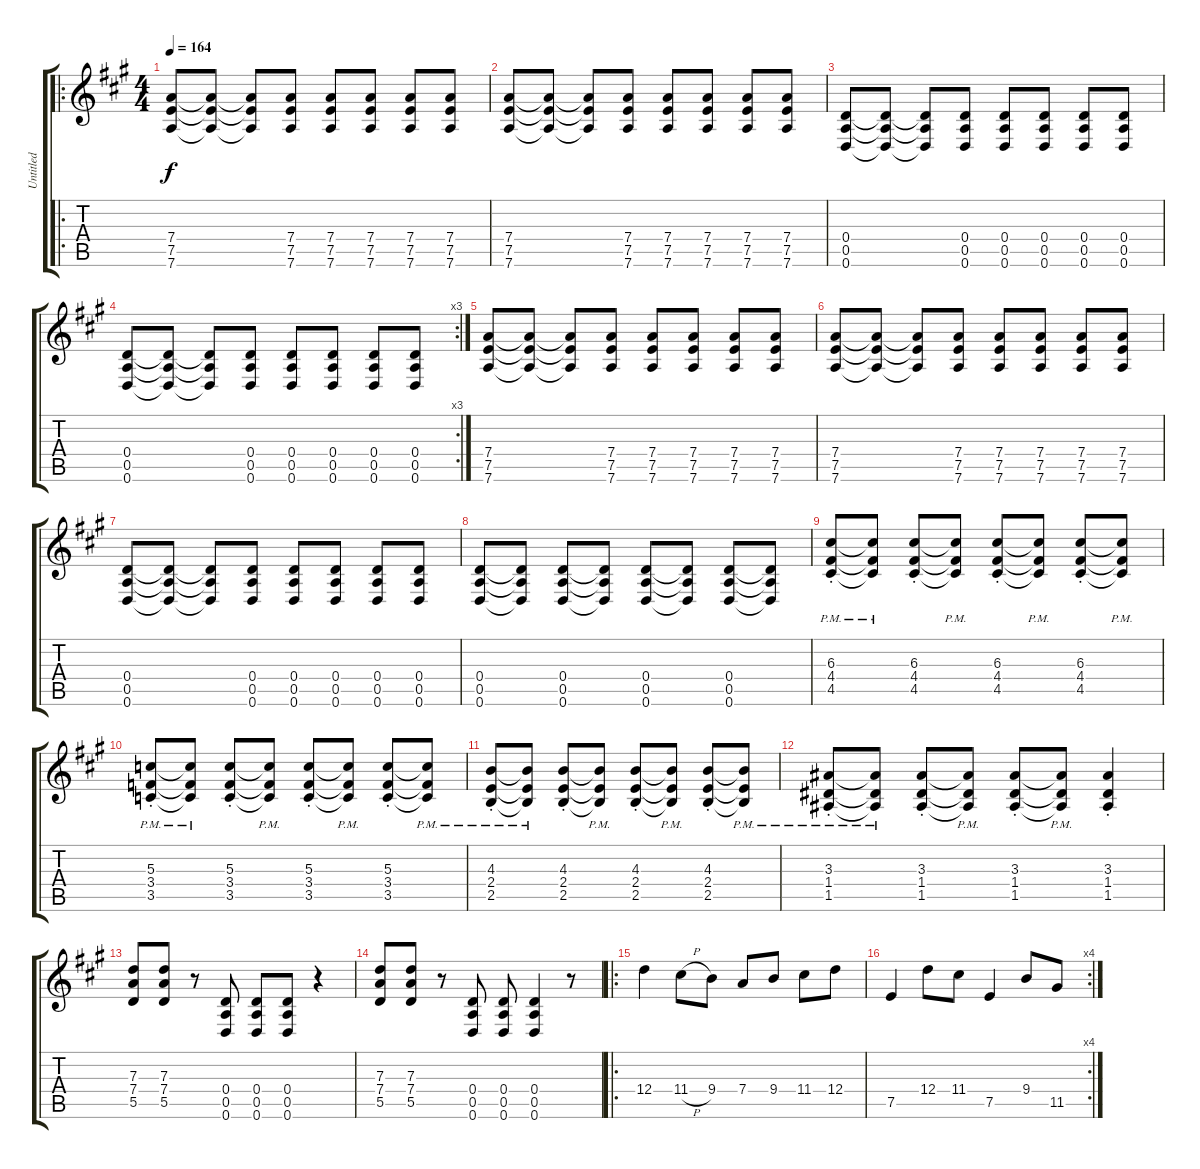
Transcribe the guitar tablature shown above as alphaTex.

\track ("Untitled" "Untitled") {instrument distortionguitar}
\staff {score tabs}
\tuning (E4 B3 G3 D3 A2 D2) {hide}
\ro
\ts (4 4)
\tempo 164
\clef g2
\ks a
(7.4 7.5 7.6).8{dy f} (7.4{t} 7.5{t} 7.6{t}).8 (7.4{t} 7.5{t} 7.6{t}).8 (7.4 7.5 7.6).8 (7.4 7.5 7.6).8 (7.4 7.5 7.6).8 (7.4 7.5 7.6).8 (7.4 7.5 7.6).8 |
(7.4 7.5 7.6).8 (7.4{t} 7.5{t} 7.6{t}).8 (7.4{t} 7.5{t} 7.6{t}).8 (7.4 7.5 7.6).8 (7.4 7.5 7.6).8 (7.4 7.5 7.6).8 (7.4 7.5 7.6).8 (7.4 7.5 7.6).8 |
(0.4 0.5 0.6).8 (0.4{t} 0.5{t} 0.6{t}).8 (0.4{t} 0.5{t} 0.6{t}).8 (0.4 0.5 0.6).8 (0.4 0.5 0.6).8 (0.4 0.5 0.6).8 (0.4 0.5 0.6).8 (0.4 0.5 0.6).8 |
\rc 3
(0.4 0.5 0.6).8 (0.4{t} 0.5{t} 0.6{t}).8 (0.4{t} 0.5{t} 0.6{t}).8 (0.4 0.5 0.6).8 (0.4 0.5 0.6).8 (0.4 0.5 0.6).8 (0.4 0.5 0.6).8 (0.4 0.5 0.6).8 |
(7.4 7.5 7.6).8 (7.4{t} 7.5{t} 7.6{t}).8 (7.4{t} 7.5{t} 7.6{t}).8 (7.4 7.5 7.6).8 (7.4 7.5 7.6).8 (7.4 7.5 7.6).8 (7.4 7.5 7.6).8 (7.4 7.5 7.6).8 |
(7.4 7.5 7.6).8 (7.4{t} 7.5{t} 7.6{t}).8 (7.4{t} 7.5{t} 7.6{t}).8 (7.4 7.5 7.6).8 (7.4 7.5 7.6).8 (7.4 7.5 7.6).8 (7.4 7.5 7.6).8 (7.4 7.5 7.6).8 |
(0.4 0.5 0.6).8 (0.4{t} 0.5{t} 0.6{t}).8 (0.4{t} 0.5{t} 0.6{t}).8 (0.4 0.5 0.6).8 (0.4 0.5 0.6).8 (0.4 0.5 0.6).8 (0.4 0.5 0.6).8 (0.4 0.5 0.6).8 |
(0.4 0.5 0.6).8 (0.4{t} 0.5{t} 0.6{t}).8 (0.4 0.5 0.6).8 (0.4{t} 0.5{t} 0.6{t}).8 (0.4 0.5 0.6).8 (0.4{t} 0.5{t} 0.6{t}).8 (0.4 0.5 0.6).8 (0.4{t} 0.5{t} 0.6{t}).8 |
(6.3{pm st} 4.4{pm st} 4.5{pm st}).8 (6.3{pm t} 4.4{pm t} 4.5{pm t}).8 (6.3{st} 4.4{st} 4.5{st}).8 (6.3{pm t} 4.4{pm t} 4.5{pm t}).8 (6.3{st} 4.4{st} 4.5{st}).8 (6.3{pm t} 4.4{pm t} 4.5{pm t}).8 (6.3{st} 4.4{st} 4.5{st}).8 (6.3{pm t} 4.4{pm t} 4.5{pm t}).8 |
(5.3{pm st} 3.4{pm st} 3.5{pm st}).8 (5.3{pm t} 3.4{pm t} 3.5{pm t}).8 (5.3{st} 3.4{st} 3.5{st}).8 (5.3{pm t} 3.4{pm t} 3.5{pm t}).8 (5.3{st} 3.4{st} 3.5{st}).8 (5.3{pm t} 3.4{pm t} 3.5{pm t}).8 (5.3{st} 3.4{st} 3.5{st}).8 (5.3{pm t} 3.4{pm t} 3.5{pm t}).8 |
(4.3{pm st} 2.4{pm st} 2.5{pm st}).8 (4.3{pm t} 2.4{pm t} 2.5{pm t}).8 (4.3{st} 2.4{st} 2.5{st}).8 (4.3{pm t} 2.4{pm t} 2.5{pm t}).8 (4.3{st} 2.4{st} 2.5{st}).8 (4.3{pm t} 2.4{pm t} 2.5{pm t}).8 (4.3{st} 2.4{st} 2.5{st}).8 (4.3{pm t} 2.4{pm t} 2.5{pm t}).8 |
(3.3{pm st} 1.4{pm st} 1.5{pm st}).8 (3.3{pm t} 1.4{pm t} 1.5{pm t}).8 (3.3{st} 1.4{st} 1.5{st}).8 (3.3{pm t} 1.4{pm t} 1.5{pm t}).8 (3.3{st} 1.4{st} 1.5{st}).8 (3.3{pm t} 1.4{pm t} 1.5{pm t}).8 (3.3{st} 1.4{st} 1.5{st}).4 |
(7.3 7.4 5.5).8 (7.3 7.4 5.5).8 r.8 (0.4 0.5 0.6).8 (0.4 0.5 0.6).8 (0.4 0.5 0.6).8 r.4 |
(7.3 7.4 5.5).8 (7.3 7.4 5.5).8 r.8 (0.4 0.5 0.6).8 (0.4 0.5 0.6).8 (0.4 0.5 0.6).4 r.8 |
\ro
12.4.4 11.4{h}.8 9.4.8 7.4.8 9.4.8 11.4.8 12.4.8 |
\rc 4
7.5.4 12.4.8 11.4.8 7.5.4 9.4.8 11.5.8
